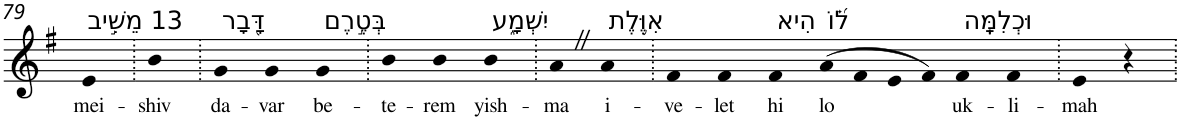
**kern	**text
*part1	*part1
*staff1	*staff1
*I"Piano	*
*I'Pno	*
!!LO:PB:g=z
*clefG2	*
*k[f#]	*
*G:	*
=79	=79
!LO:TX:a:t=13 מֵשִׁ֣יב	!
!	!LO:LY:b
4e	mei-
=80.	=80.
!	!LO:LY:b
4b	-shiv
=81.	=81.
!LO:TX:a:t=דָּ֭בָר	!
!	!LO:LY:b
4g	da-
!	!LO:LY:b
4g	-var
!LO:TX:a:t=בְּטֶ֣רֶם	!
!	!LO:LY:b
4g	be-
=82.	=82.
!	!LO:LY:b
4b	-te-
!	!LO:LY:b
4b	-rem
!LO:TX:a:t=יִשְׁמָ֑ע	!
!	!LO:LY:b
4b	yish-
=83.	=83.
!	!LO:LY:b
4aZ	-ma
!LO:TX:a:t=אִוֶּ֥לֶת	!
!	!LO:LY:b
4a	i-
=84.	=84.
!	!LO:LY:b
4f#	-ve-
!	!LO:LY:b
4f#	-let
!LO:TX:a:t=הִיא	!
!	!LO:LY:b
4f#	hi
!LO:TX:a:t=ל֝֗וֹ	!
!	!LO:LY:b
(>8a	lo
8f#	.
8e	.
8f#)	.
!LO:TX:a:t=וּכְלִמָּֽה	!
!	!LO:LY:b
4f#	uk-
!	!LO:LY:b
4f#	-li-
=85.	=85.
!	!LO:LY:b
4e	-mah
4r	.
=.	=.
*-	*-
